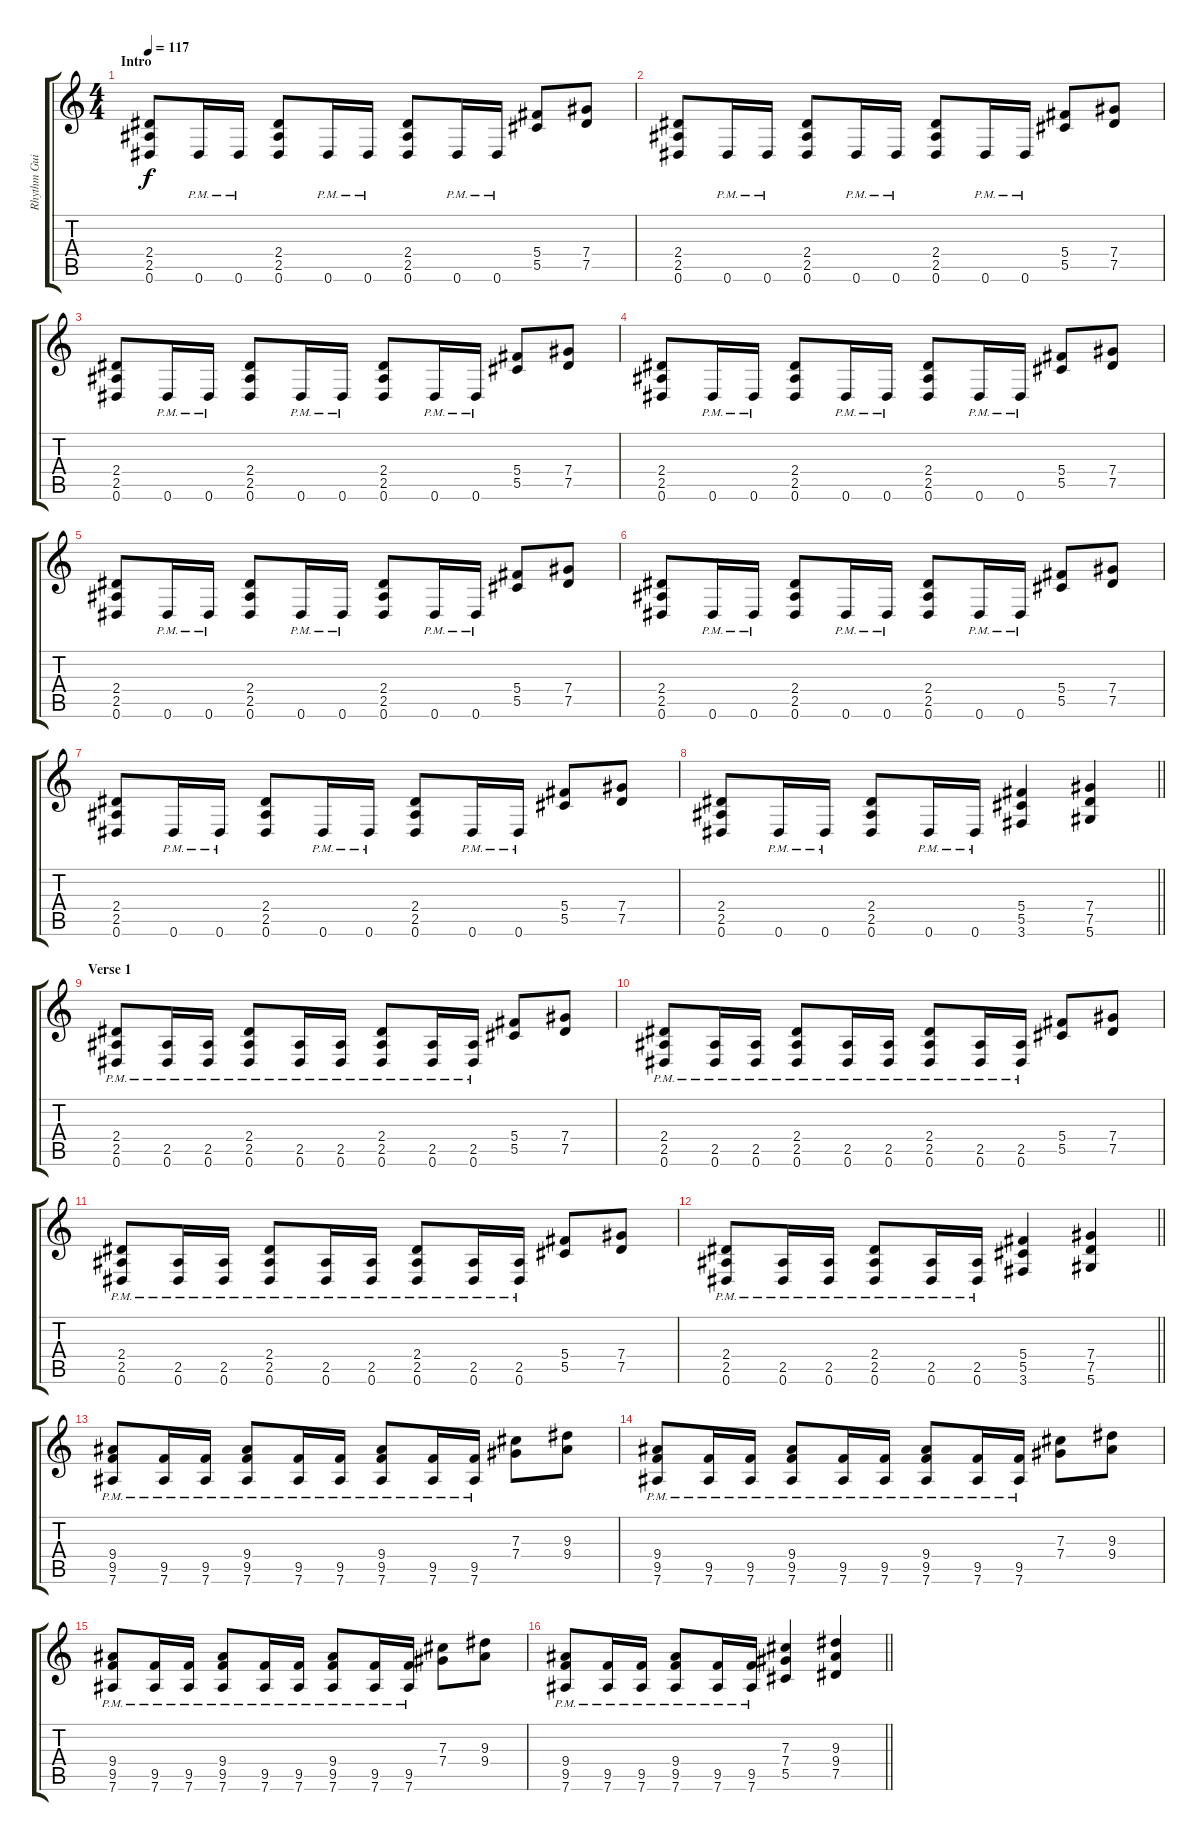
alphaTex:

\track ("Rhythm Guitar 2" "Rhythm Gui") {instrument overdrivenguitar}
\staff {score tabs}
\tuning (Eb4 Bb3 Gb3 Db3 Ab2 Eb2) {hide}
\ts (4 4)
\section ("" "Intro")
\tempo 117
\clef g2
\ks c
(2.4 2.5 0.6).8{dy f instrument overdrivenguitar} 0.6{pm}.16 0.6{pm}.16 (2.4 2.5 0.6).8 0.6{pm}.16 0.6{pm}.16 (2.4 2.5 0.6).8 0.6{pm}.16 0.6{pm}.16 (5.4 5.5).8 (7.4 7.5).8 |
(2.4 2.5 0.6).8 0.6{pm}.16 0.6{pm}.16 (2.4 2.5 0.6).8 0.6{pm}.16 0.6{pm}.16 (2.4 2.5 0.6).8 0.6{pm}.16 0.6{pm}.16 (5.4 5.5).8 (7.4 7.5).8 |
(2.4 2.5 0.6).8 0.6{pm}.16 0.6{pm}.16 (2.4 2.5 0.6).8 0.6{pm}.16 0.6{pm}.16 (2.4 2.5 0.6).8 0.6{pm}.16 0.6{pm}.16 (5.4 5.5).8 (7.4 7.5).8 |
(2.4 2.5 0.6).8 0.6{pm}.16 0.6{pm}.16 (2.4 2.5 0.6).8 0.6{pm}.16 0.6{pm}.16 (2.4 2.5 0.6).8 0.6{pm}.16 0.6{pm}.16 (5.4 5.5).8 (7.4 7.5).8 |
(2.4 2.5 0.6).8 0.6{pm}.16 0.6{pm}.16 (2.4 2.5 0.6).8 0.6{pm}.16 0.6{pm}.16 (2.4 2.5 0.6).8 0.6{pm}.16 0.6{pm}.16 (5.4 5.5).8 (7.4 7.5).8 |
(2.4 2.5 0.6).8 0.6{pm}.16 0.6{pm}.16 (2.4 2.5 0.6).8 0.6{pm}.16 0.6{pm}.16 (2.4 2.5 0.6).8 0.6{pm}.16 0.6{pm}.16 (5.4 5.5).8 (7.4 7.5).8 |
(2.4 2.5 0.6).8 0.6{pm}.16 0.6{pm}.16 (2.4 2.5 0.6).8 0.6{pm}.16 0.6{pm}.16 (2.4 2.5 0.6).8 0.6{pm}.16 0.6{pm}.16 (5.4 5.5).8 (7.4 7.5).8 |
\barLineRight lightlight
(2.4 2.5 0.6).8 0.6{pm}.16 0.6{pm}.16 (2.4 2.5 0.6).8 0.6{pm}.16 0.6{pm}.16 (5.4 5.5 3.6).4 (7.4 7.5 5.6).4 |
\section ("" "Verse 1")
(2.4{pm} 2.5{pm} 0.6).8 (2.5{pm} 0.6{pm}).16 (2.5{pm} 0.6{pm}).16 (2.4{pm} 2.5{pm} 0.6).8 (2.5{pm} 0.6{pm}).16 (2.5{pm} 0.6{pm}).16 (2.4{pm} 2.5{pm} 0.6).8 (2.5{pm} 0.6{pm}).16 (2.5{pm} 0.6{pm}).16 (5.4 5.5).8 (7.4 7.5).8 |
(2.4{pm} 2.5{pm} 0.6).8 (2.5{pm} 0.6{pm}).16 (2.5{pm} 0.6{pm}).16 (2.4{pm} 2.5{pm} 0.6).8 (2.5{pm} 0.6{pm}).16 (2.5{pm} 0.6{pm}).16 (2.4{pm} 2.5{pm} 0.6).8 (2.5{pm} 0.6{pm}).16 (2.5{pm} 0.6{pm}).16 (5.4 5.5).8 (7.4 7.5).8 |
(2.4{pm} 2.5{pm} 0.6).8 (2.5{pm} 0.6{pm}).16 (2.5{pm} 0.6{pm}).16 (2.4{pm} 2.5{pm} 0.6).8 (2.5{pm} 0.6{pm}).16 (2.5{pm} 0.6{pm}).16 (2.4{pm} 2.5{pm} 0.6).8 (2.5{pm} 0.6{pm}).16 (2.5{pm} 0.6{pm}).16 (5.4 5.5).8 (7.4 7.5).8 |
\barLineRight lightlight
(2.4{pm} 2.5{pm} 0.6).8 (2.5{pm} 0.6{pm}).16 (2.5{pm} 0.6{pm}).16 (2.4{pm} 2.5{pm} 0.6).8 (2.5{pm} 0.6{pm}).16 (2.5{pm} 0.6{pm}).16 (5.4 5.5 3.6).4 (7.4 7.5 5.6).4 |
(9.4{pm} 9.5{pm} 7.6).8 (9.5{pm} 7.6{pm}).16 (9.5{pm} 7.6{pm}).16 (9.4{pm} 9.5{pm} 7.6).8 (9.5{pm} 7.6{pm}).16 (9.5{pm} 7.6{pm}).16 (9.4{pm} 9.5{pm} 7.6).8 (9.5{pm} 7.6{pm}).16 (9.5{pm} 7.6{pm}).16 (7.3 7.4).8 (9.3 9.4).8 |
(9.4{pm} 9.5{pm} 7.6).8 (9.5{pm} 7.6{pm}).16 (9.5{pm} 7.6{pm}).16 (9.4{pm} 9.5{pm} 7.6).8 (9.5{pm} 7.6{pm}).16 (9.5{pm} 7.6{pm}).16 (9.4{pm} 9.5{pm} 7.6).8 (9.5{pm} 7.6{pm}).16 (9.5{pm} 7.6{pm}).16 (7.3 7.4).8 (9.3 9.4).8 |
(9.4{pm} 9.5{pm} 7.6).8 (9.5{pm} 7.6{pm}).16 (9.5{pm} 7.6{pm}).16 (9.4{pm} 9.5{pm} 7.6).8 (9.5{pm} 7.6{pm}).16 (9.5{pm} 7.6{pm}).16 (9.4{pm} 9.5{pm} 7.6).8 (9.5{pm} 7.6{pm}).16 (9.5{pm} 7.6{pm}).16 (7.3 7.4).8 (9.3 9.4).8 |
\barLineRight lightlight
(9.4{pm} 9.5{pm} 7.6).8 (9.5{pm} 7.6{pm}).16 (9.5{pm} 7.6{pm}).16 (9.4{pm} 9.5{pm} 7.6).8 (9.5{pm} 7.6{pm}).16 (9.5{pm} 7.6{pm}).16 (7.3 7.4 5.5).4 (9.3 9.4 7.5).4
